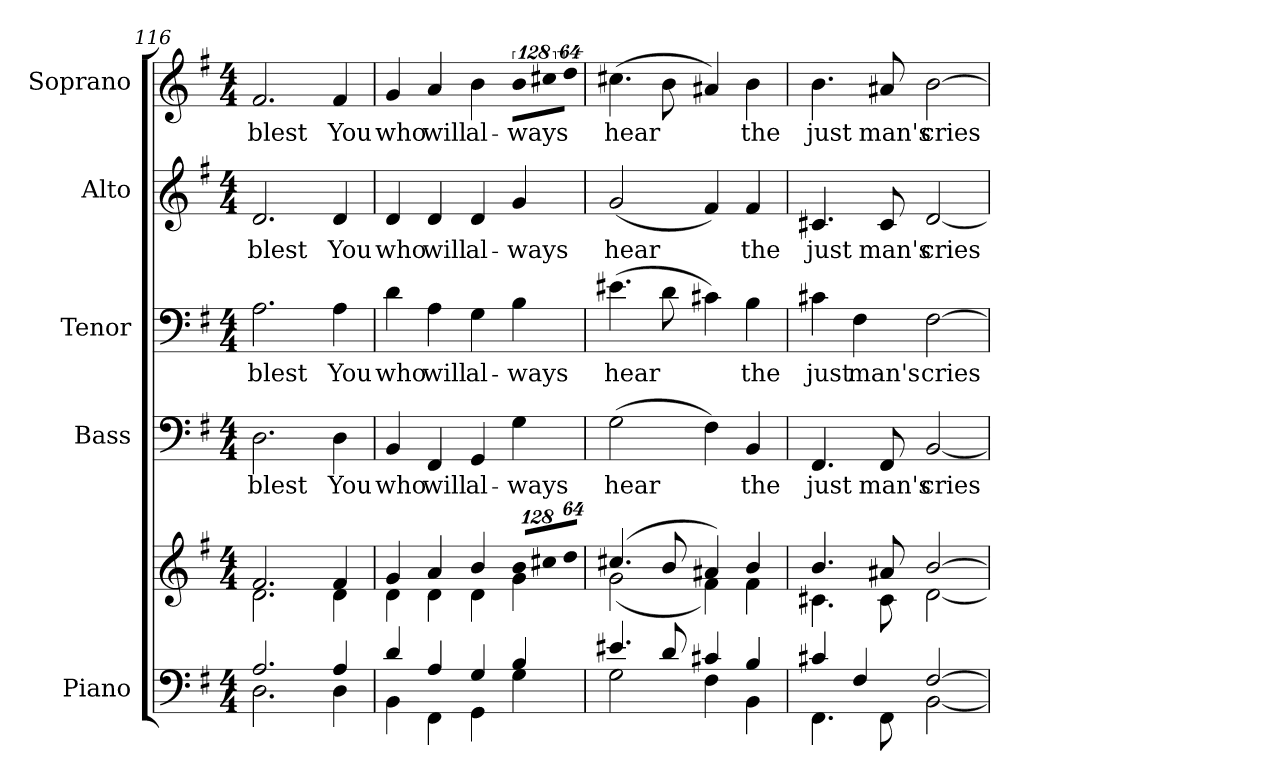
**kern	**kern	**kern	**text	**kern	**text	**kern	**text	**kern	**text
*part5	*part5	*part4	*part4	*part3	*part3	*part2	*part2	*part1	*part1
*staff6	*staff5	*staff4	*staff4	*staff3	*staff3	*staff2	*staff2	*staff1	*staff1
*I"Piano	*	*I"Bass	*	*I"Tenor	*	*I"Alto	*	*I"Soprano	*
*I'Pno.	*	*I'B.	*	*I'T.	*	*I'A.	*	*I'S.	*
!!LO:PB:g=z
*clefF4	*clefG2	*clefF4	*	*clefF4	*	*clefG2	*	*clefG2	*
*k[f#]	*k[f#]	*k[f#]	*	*k[f#]	*	*k[f#]	*	*k[f#]	*
*G:	*G:	*G:	*	*G:	*	*G:	*	*G:	*
*M4/4	*M4/4	*M4/4	*	*M4/4	*	*M4/4	*	*M4/4	*
=116	=116	=116	=116	=116	=116	=116	=116	=116	=116
*^	*^	*	*	*	*	*	*	*	*
!	!	!	!	!	!LO:LY:b:color=#000000	!	!	!	!	!	!
!	!	!	!	!	!	!	!LO:LY:b:color=#000000	!	!	!	!
!	!	!	!	!	!	!	!	!	!LO:LY:b:color=#000000	!	!
!	!	!	!	!	!	!	!	!	!	!	!LO:LY:b:color=#000000
2.Ai/	2.Di\	2.f#i/	2.di\	2.Di\	blest	2.Ai\	blest	2.di/	blest	2.f#i/	blest
!	!	!	!	!	!LO:LY:b:color=#000000	!	!	!	!	!	!
!	!	!	!	!	!	!	!LO:LY:b:color=#000000	!	!	!	!
!	!	!	!	!	!	!	!	!	!LO:LY:b:color=#000000	!	!
!	!	!	!	!	!	!	!	!	!	!	!LO:LY:b:color=#000000
4Ai/	4Di\	4f#i/	4di\	4Di\	You	4Ai\	You	4di/	You	4f#i/	You
=117	=117	=117	=117	=117	=117	=117	=117	=117	=117	=117	=117
!	!	!	!	!	!LO:LY:b:color=#000000	!	!	!	!	!	!
!	!	!	!	!	!	!	!LO:LY:b:color=#000000	!	!	!	!
!	!	!	!	!	!	!	!	!	!LO:LY:b:color=#000000	!	!
!	!	!	!	!	!	!	!	!	!	!	!LO:LY:b:color=#000000
4di/	4BBi\	4gi/	4di\	4BBi/	who	4di\	who	4di/	who	4gi/	who
!	!	!	!	!	!LO:LY:b:color=#000000	!	!	!	!	!	!
!	!	!	!	!	!	!	!LO:LY:b:color=#000000	!	!	!	!
!	!	!	!	!	!	!	!	!	!LO:LY:b:color=#000000	!	!
!	!	!	!	!	!	!	!	!	!	!	!LO:LY:b:color=#000000
4Ai/	4FF#i\	4ai/	4di\	4FF#i/	will	4Ai\	will	4di/	will	4ai/	will
!	!	!	!	!	!LO:LY:b:color=#000000	!	!	!	!	!	!
!	!	!	!	!	!	!	!LO:LY:b:color=#000000	!	!	!	!
!	!	!	!	!	!	!	!	!	!LO:LY:b:color=#000000	!	!
!	!	!	!	!	!	!	!	!	!	!	!LO:LY:b:color=#000000
4Gi/	4GGi\	4bi/	4di\	4GGi/	al-	4Gi\	al-	4di/	al-	4bi\	al-
*	*	*Xbrackettup	*	*	*	*	*	*	*	*	*
!	!	!LO:N:vis=8	!	!	!	!	!	!	!	!	!
!	!	!	!	!	!LO:LY:b:color=#000000	!	!	!	!	!	!
!	!	!	!	!	!	!	!LO:LY:b:color=#000000	!	!	!	!
!	!	!	!	!	!	!	!	!	!LO:LY:b:color=#000000	!LO:N:vis=8	!
!	!	!	!	!	!	!	!	!	!	!	!LO:LY:b:color=#000000
4Bi/	4Gi\	1024%85bi/L	4gi\	4Gi\	-ways	4Bi\	-ways	4gi/	-ways	1024%85bi\L	-ways
!	!	!LO:N:vis=8	!	!	!	!	!	!	!	!LO:N:vis=8	!
.	.	1024%85cc#Xi/	.	.	.	.	.	.	.	1024%85cc#Xi\	.
!	!	!LO:N:vis=8	!	!	!	!	!	!	!	!LO:N:vis=8	!
.	.	512%43ddi/J	.	.	.	.	.	.	.	512%43ddi\J	.
!!LO:PB:g=z
=118	=118	=118	=118	=118	=118	=118	=118	=118	=118	=118	=118
!	!	!	!	!	!LO:LY:b:color=#000000	!	!	!	!	!	!
!	!	!	!	!	!	!	!LO:LY:b:color=#000000	!	!	!	!
!	!	!	!	!	!	!	!	!	!LO:LY:b:color=#000000	!	!
!	!	!	!	!	!	!	!	!	!	!	!LO:LY:b:color=#000000
4.e#Xi/	2Gi\	(4.cc#Xi/	(2gi\	(2Gi\	hear	(4.e#Xi\	hear	(2gi/	hear	(4.cc#Xi\	hear
8di/	.	8bi/	.	.	.	8di\	.	.	.	8bi\	.
4c#Xi/	4F#i\	4a#Xi/)	4f#i\)	4F#i\)	.	4c#Xi\)	.	4f#i/)	.	4a#Xi/)	.
!	!	!	!	!	!LO:LY:b:color=#000000	!	!	!	!	!	!
!	!	!	!	!	!	!	!LO:LY:b:color=#000000	!	!	!	!
!	!	!	!	!	!	!	!	!	!LO:LY:b:color=#000000	!	!
!	!	!	!	!	!	!	!	!	!	!	!LO:LY:b:color=#000000
4Bi/	4BBi\	4bi/	4f#i\	4BBi/	the	4Bi\	the	4f#i/	the	4bi\	the
=119	=119	=119	=119	=119	=119	=119	=119	=119	=119	=119	=119
!	!	!	!	!	!LO:LY:b:color=#000000	!	!	!	!	!	!
!	!	!	!	!	!	!	!LO:LY:b:color=#000000	!	!	!	!
!	!	!	!	!	!	!	!	!	!LO:LY:b:color=#000000	!	!
!	!	!	!	!	!	!	!	!	!	!	!LO:LY:b:color=#000000
4c#Xi/	4.FF#i\	4.bi/	4.c#Xi\	4.FF#i/	just	4c#Xi\	just	4.c#Xi/	just	4.bi\	just
!	!	!	!	!	!	!	!LO:LY:b:color=#000000	!	!	!	!
4F#i/	.	.	.	.	.	4F#i\	man's	.	.	.	.
!	!	!	!	!	!LO:LY:b:color=#000000	!	!	!	!	!	!
!	!	!	!	!	!	!	!	!	!LO:LY:b:color=#000000	!	!
!	!	!	!	!	!	!	!	!	!	!	!LO:LY:b:color=#000000
.	8FF#i\	8a#Xi/	8c#i\	8FF#i/	man's	.	.	8c#i/	man's	8a#Xi/	man's
!	!	!	!	!	!LO:LY:b:color=#000000	!	!	!	!	!	!
!	!	!	!	!	!	!	!LO:LY:b:color=#000000	!	!	!	!
!	!	!	!	!	!	!	!	!	!LO:LY:b:color=#000000	!	!
!	!	!	!	!	!	!	!	!	!	!	!LO:LY:b:color=#000000
[>2F#i/	[<2BBi\	[>2bi/	[<2di\	[<2BBi/	cries	[>2F#i\	cries	[<2di/	cries	[>2bi\	cries
*v	*v	*	*	*	*	*	*	*	*	*	*
*	*v	*v	*	*	*	*	*	*	*	*
=	=	=	=	=	=	=	=	=	=
*-	*-	*-	*-	*-	*-	*-	*-	*-	*-
